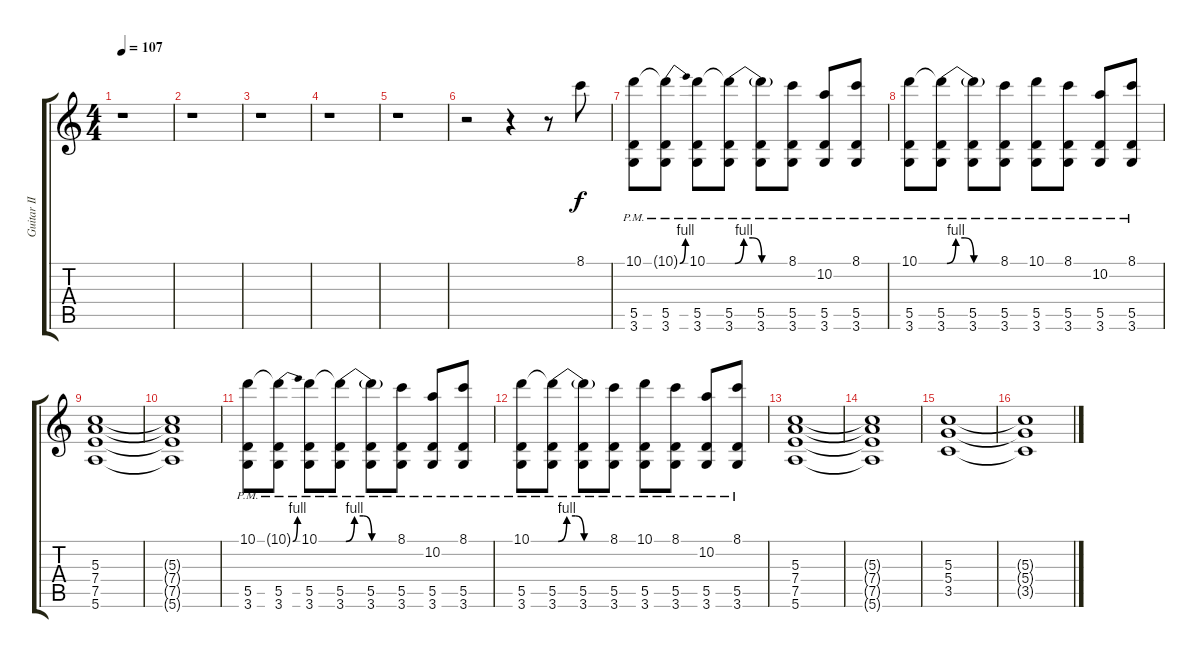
\track ("Guitar II" "Guitar II") {instrument distortionguitar}
\staff {score tabs}
\tuning (E4 B3 G3 D3 A2 E2) {hide}
\ts (4 4)
\tempo 107
\clef g2
\ks c
r.1{dy f} |
r.1 |
r.1 |
r.1 |
r.1 |
r.2 r.4 r.8 8.1.8 |
(10.1 5.5{pm} 3.6{pm}).8 (10.1{be (bend 0 0 60 4) t} 5.5{pm} 3.6{pm}).8 (10.1 5.5{pm} 3.6{pm}).8 (10.1{be (custom 0 0 10 4 20 4 30 0 60 0) t} 5.5{pm} 3.6{pm}).8 (10.1{t} 5.5{pm} 3.6{pm}).8 (8.1 5.5{pm} 3.6{pm}).8 (10.2 5.5{pm} 3.6{pm}).8 (8.1 5.5{pm} 3.6{pm}).8 |
(10.1 5.5{pm} 3.6{pm}).8 (10.1{be (custom 0 0 10 4 20 4 30 0 60 0) t} 5.5{pm} 3.6{pm}).8 (10.1{t} 5.5{pm} 3.6{pm}).8 (8.1 5.5{pm} 3.6{pm}).8 (10.1 5.5{pm} 3.6{pm}).8 (8.1 5.5{pm} 3.6{pm}).8 (10.2 5.5{pm} 3.6{pm}).8 (8.1 5.5{pm} 3.6{pm}).8 |
(5.3 7.4 7.5 5.6).1 |
(5.3{t} 7.4{t} 7.5{t} 5.6{t}).1 |
(10.1 5.5{pm} 3.6{pm}).8 (10.1{be (bend 0 0 60 4) t} 5.5{pm} 3.6{pm}).8 (10.1 5.5{pm} 3.6{pm}).8 (10.1{be (custom 0 0 10 4 20 4 30 0 60 0) t} 5.5{pm} 3.6{pm}).8 (10.1{t} 5.5{pm} 3.6{pm}).8 (8.1 5.5{pm} 3.6{pm}).8 (10.2 5.5{pm} 3.6{pm}).8 (8.1 5.5{pm} 3.6{pm}).8 |
(10.1 5.5{pm} 3.6{pm}).8 (10.1{be (custom 0 0 10 4 20 4 30 0 60 0) t} 5.5{pm} 3.6{pm}).8 (10.1{t} 5.5{pm} 3.6{pm}).8 (8.1 5.5{pm} 3.6{pm}).8 (10.1 5.5{pm} 3.6{pm}).8 (8.1 5.5{pm} 3.6{pm}).8 (10.2 5.5{pm} 3.6{pm}).8 (8.1 5.5{pm} 3.6{pm}).8 |
(5.3 7.4 7.5 5.6).1 |
(5.3{t} 7.4{t} 7.5{t} 5.6{t}).1 |
(5.3 5.4 3.5).1 |
(5.3{t} 5.4{t} 3.5{t}).1
